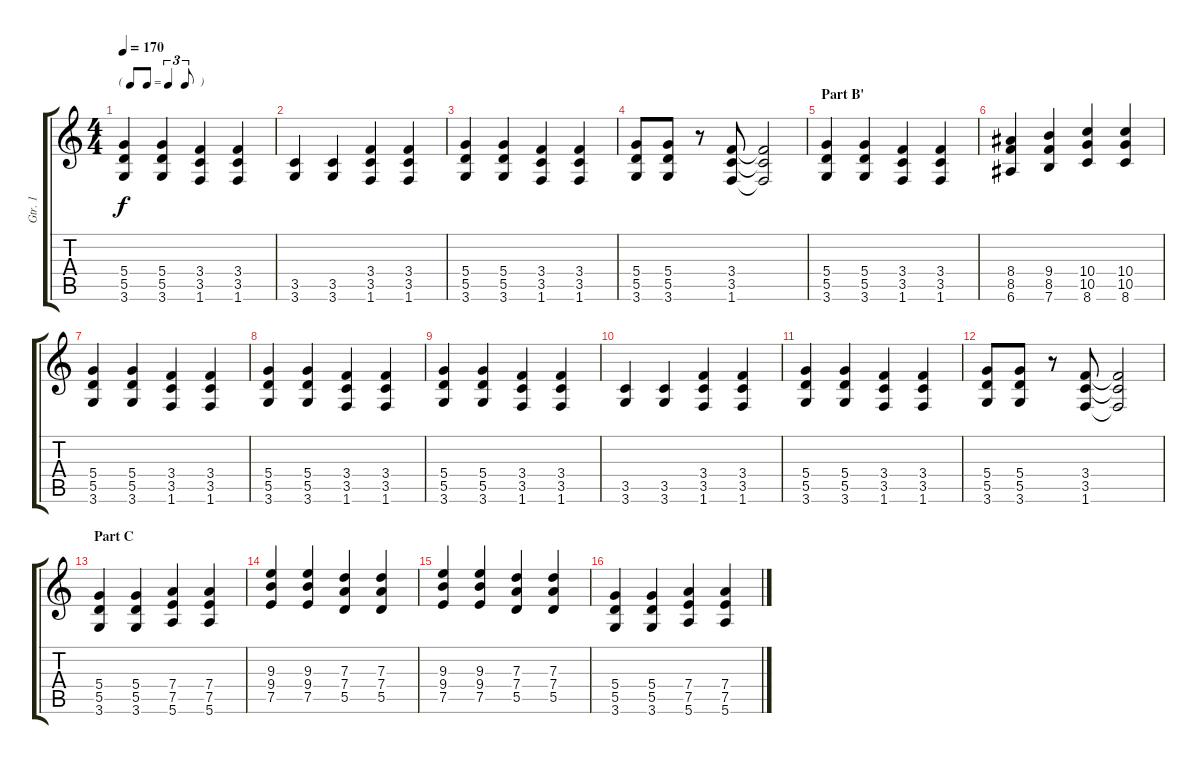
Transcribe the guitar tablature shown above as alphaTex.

\track ("Gtr. 1" "Gtr. 1") {instrument distortionguitar}
\staff {score tabs}
\tuning (E4 B3 G3 D3 A2 E2) {hide}
\ts (4 4)
\tf triplet8th
\tempo 170
\clef g2
\ks c
(5.4 5.5 3.6).4{dy f} (5.4 5.5 3.6).4 (3.4 3.5 1.6).4 (3.4 3.5 1.6).4 |
(3.5 3.6).4 (3.5 3.6).4 (3.4 3.5 1.6).4 (3.4 3.5 1.6).4 |
(5.4 5.5 3.6).4 (5.4 5.5 3.6).4 (3.4 3.5 1.6).4 (3.4 3.5 1.6).4 |
(5.4 5.5 3.6).8 (5.4 5.5 3.6).8 r.8 (3.4 3.5 1.6).8 (3.4{t} 3.5{t} 1.6{t}).2 |
\section ("" "Part B'")
(5.4 5.5 3.6).4 (5.4 5.5 3.6).4 (3.4 3.5 1.6).4 (3.4 3.5 1.6).4 |
(8.4 8.5 6.6).4 (9.4 8.5 7.6).4 (10.4 10.5 8.6).4 (10.4 10.5 8.6).4 |
(5.4 5.5 3.6).4 (5.4 5.5 3.6).4 (3.4 3.5 1.6).4 (3.4 3.5 1.6).4 |
(5.4 5.5 3.6).4 (5.4 5.5 3.6).4 (3.4 3.5 1.6).4 (3.4 3.5 1.6).4 |
(5.4 5.5 3.6).4 (5.4 5.5 3.6).4 (3.4 3.5 1.6).4 (3.4 3.5 1.6).4 |
(3.5 3.6).4 (3.5 3.6).4 (3.4 3.5 1.6).4 (3.4 3.5 1.6).4 |
(5.4 5.5 3.6).4 (5.4 5.5 3.6).4 (3.4 3.5 1.6).4 (3.4 3.5 1.6).4 |
(5.4 5.5 3.6).8 (5.4 5.5 3.6).8 r.8 (3.4 3.5 1.6).8 (3.4{t} 3.5{t} 1.6{t}).2 |
\section ("" "Part C")
(5.4 5.5 3.6).4 (5.4 5.5 3.6).4 (7.4 7.5 5.6).4 (7.4 7.5 5.6).4 |
(9.3 9.4 7.5).4 (9.3 9.4 7.5).4 (7.3 7.4 5.5).4 (7.3 7.4 5.5).4 |
(9.3 9.4 7.5).4 (9.3 9.4 7.5).4 (7.3 7.4 5.5).4 (7.3 7.4 5.5).4 |
(5.4 5.5 3.6).4 (5.4 5.5 3.6).4 (7.4 7.5 5.6).4 (7.4 7.5 5.6).4
